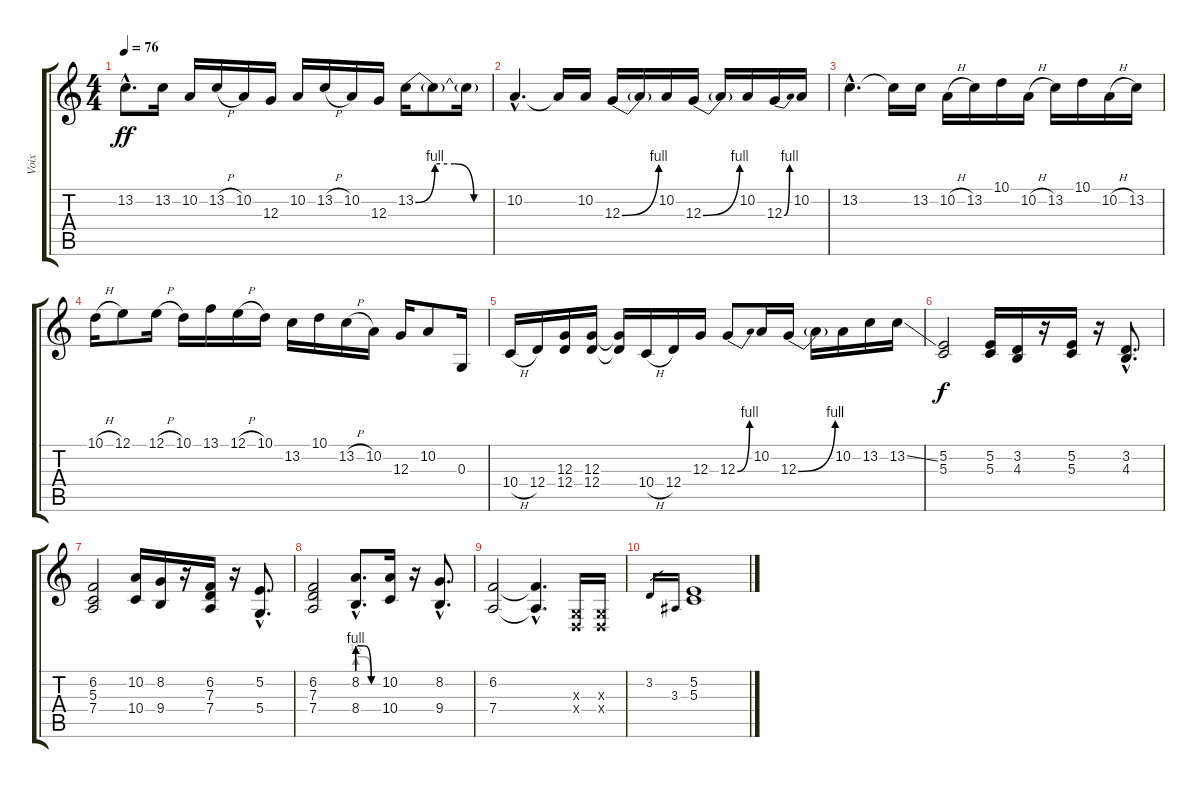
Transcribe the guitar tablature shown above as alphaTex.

\track ("Voix" "Voix") {instrument tangoaccordion}
\staff {score tabs}
\tuning (E4 B3 G3 D3 A2 E2) {hide}
\ts (4 4)
\tempo 76
\clef g2
\ks c
13.2{hac t}.8{d dy ff} 13.2.16 10.2.16 13.2{h}.16 10.2.16 12.3.16 10.2.16 13.2{h}.16 10.2.16 12.3.16 13.2{be (custom 0 0 15 4 30 4 45 0 60 0)}.16 13.2{t}.8 13.2{t}.16 |
10.2{hac}.4{d} 10.2{t}.16 10.2.16 12.3{be (bend 0 0 60 4)}.16 12.3{t}.16 10.2.16 12.3{be (bend 0 0 60 4)}.16 12.3{t}.16 10.2.16 12.3{be (bend 0 0 60 4)}.16 10.2.16 |
13.2{hac}.4{d} 13.2{t}.16 13.2.16 10.2{h}.16 13.2.16 10.1.16 10.2{h}.16 13.2.16 10.1.16 10.2{h}.16 13.2.16 |
10.1{h}.16 12.1.8 12.1{h}.16 10.1.16 13.1.16 12.1{h}.16 10.1.16 13.2.16 10.1.16 13.2{h}.16 10.2.16 12.3.16 10.2.8 0.3.16 |
10.4{h}.16 12.4.16 (12.3 12.4).16 (12.3 12.4).16 (12.3{t} 12.4{t}).16 10.4{h}.16 12.4.16 12.3.16 12.3{be (bend 0 0 60 4)}.8 10.2.16 12.3{be (bend 0 0 60 4)}.16 12.3{t}.16 10.2.16 13.2.16 13.2{ss}.16 |
(5.2 5.3).2{dy f} (5.2 5.3).16 (3.2 4.3).16 r.16 (5.2 5.3).16 r.16 (3.2{hac} 4.3{hac}).8{d} |
(6.2 5.3 7.4).2 (10.2 10.4).16 (8.2 9.4).16 r.16 (6.2 7.3 7.4).16 r.16 (5.2{hac} 5.4{hac}).8{d} |
(6.2 7.3 7.4).2 (8.2{be (custom 0 4 20 4 40 0 60 0) hac} 8.4{be (custom 0 2 20 2 40 0 60 0) hac}).8{d} (10.2 10.4).16 r.16 (8.2{hac} 9.4{hac}).8{d} |
(6.2 7.4).2 (6.2{hac t} 7.4{hac t}).4{d} (0.3{x} 0.4{x}).16 (0.3{x} 0.4{x}).16 |
3.2.16{gr} 3.3.16{gr} (5.2 5.3).1
